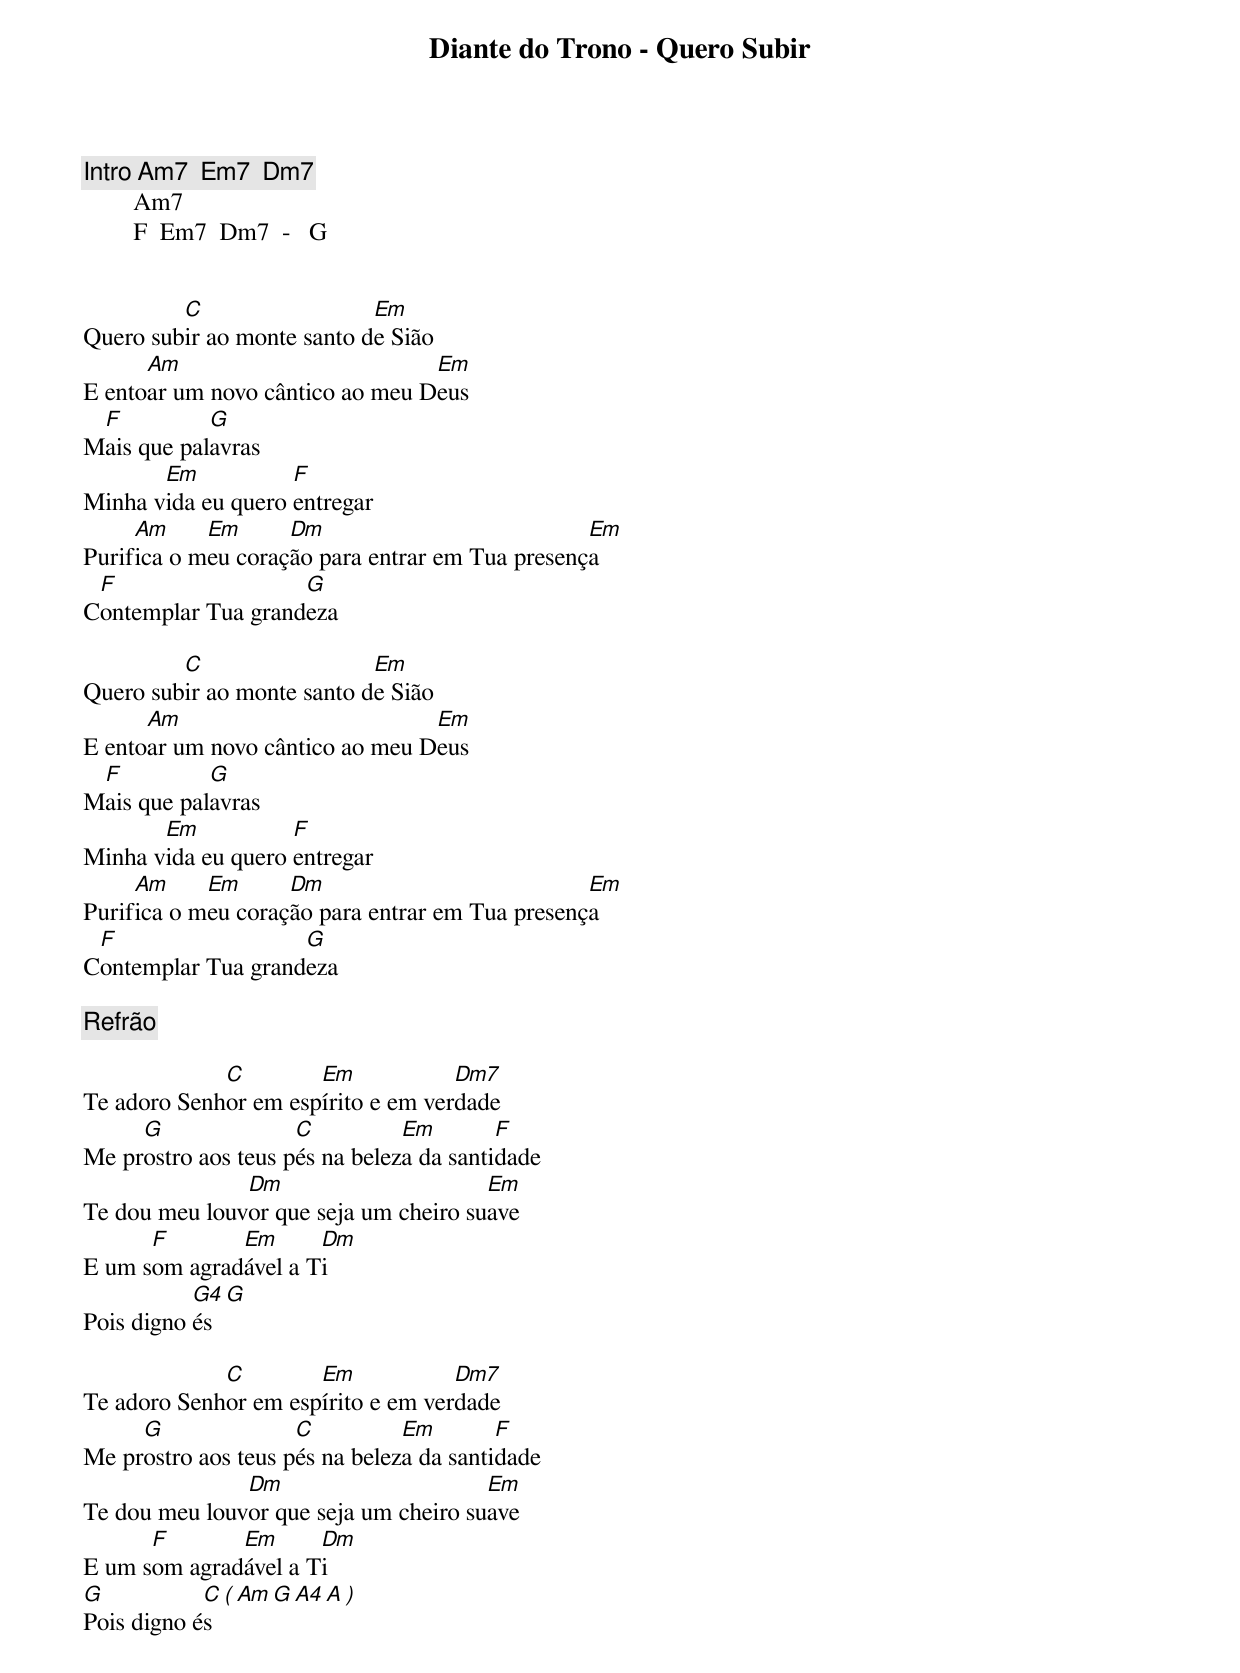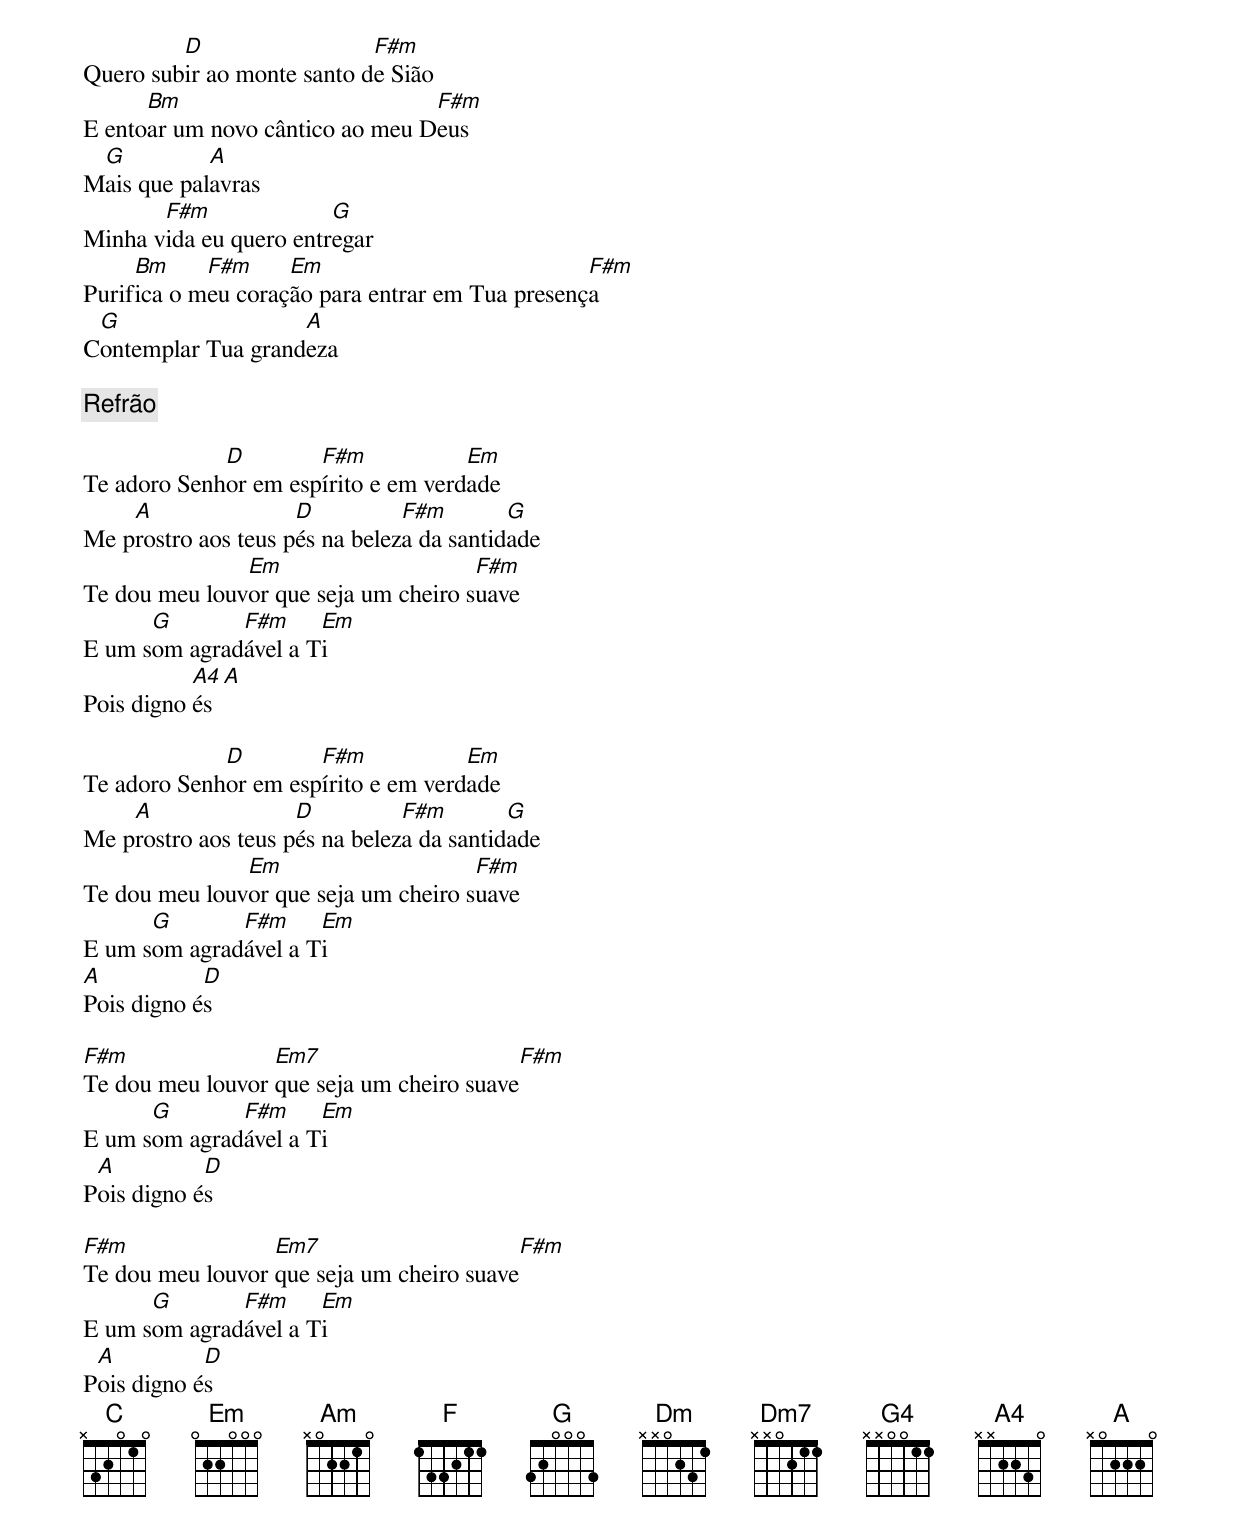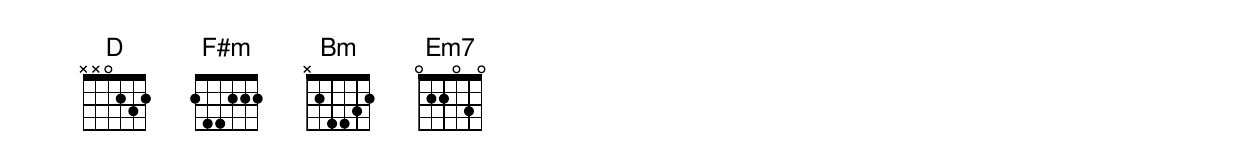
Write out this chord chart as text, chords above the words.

Diante do Trono - Quero Subir

[Intro] Am7  Em7  Dm7
        Am7
        F  Em7  Dm7  -   G


         C                  Em
Quero subir ao monte santo de Sião
      Am                         Em
E entoar um novo cântico ao meu Deus
 F          G
Mais que palavras
       Em           F
Minha vida eu quero entregar
     Am     Em      Dm                           Em
Purifica o meu coração para entrar em Tua presença
 F                  G
Contemplar Tua grandeza

         C                  Em
Quero subir ao monte santo de Sião
      Am                         Em
E entoar um novo cântico ao meu Deus
 F          G
Mais que palavras
       Em           F
Minha vida eu quero entregar
     Am     Em      Dm                           Em
Purifica o meu coração para entrar em Tua presença
 F                  G
Contemplar Tua grandeza

[Refrão]

             C        Em            Dm7
Te adoro Senhor em espírito e em verdade
     G               C          Em        F
Me prostro aos teus pés na beleza da santidade
               Dm                      Em
Te dou meu louvor que seja um cheiro suave
      F       Em      Dm
E um som agradável a Ti
           G4  G
Pois digno és

             C        Em            Dm7
Te adoro Senhor em espírito e em verdade
     G               C          Em        F
Me prostro aos teus pés na beleza da santidade
               Dm                      Em
Te dou meu louvor que seja um cheiro suave
      F       Em      Dm
E um som agradável a Ti
G           C   ( Am  G  A4  A )
Pois digno és


         D                  F#m
Quero subir ao monte santo de Sião
      Bm                         F#m
E entoar um novo cântico ao meu Deus
 G          A
Mais que palavras
       F#m              G
Minha vida eu quero entregar
     Bm     F#m     Em                           F#m
Purifica o meu coração para entrar em Tua presença
 G                  A
Contemplar Tua grandeza

[Refrão]

             D        F#m            Em
Te adoro Senhor em espírito e em verdade
    A                D          F#m        G
Me prostro aos teus pés na beleza da santidade
               Em                     F#m
Te dou meu louvor que seja um cheiro suave
      G       F#m     Em
E um som agradável a Ti
           A4 A
Pois digno és

             D        F#m            Em
Te adoro Senhor em espírito e em verdade
    A                D          F#m        G
Me prostro aos teus pés na beleza da santidade
               Em                     F#m
Te dou meu louvor que seja um cheiro suave
      G       F#m     Em
E um som agradável a Ti
A           D
Pois digno és

F#m               Em7                     F#m
Te dou meu louvor que seja um cheiro suave
      G       F#m     Em
E um som agradável a Ti
 A          D
Pois digno és

F#m               Em7                     F#m
Te dou meu louvor que seja um cheiro suave
      G       F#m     Em
E um som agradável a Ti
 A          D
Pois digno és
